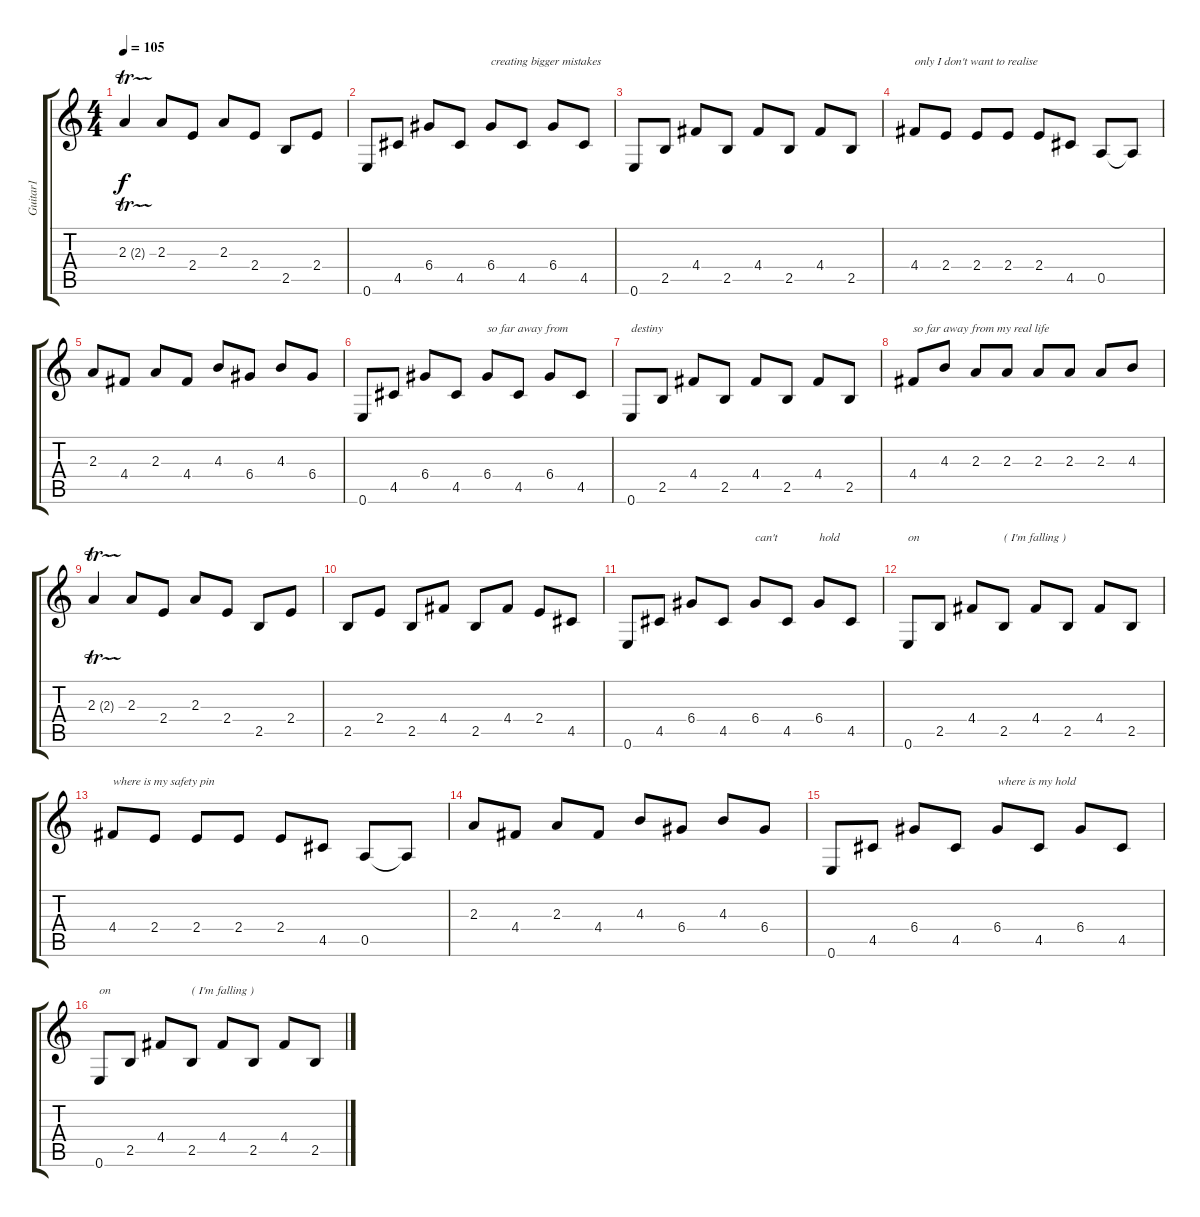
\track ("Guitar1" "Guitar1") {instrument electricguitarclean}
\staff {score tabs}
\tuning (E4 B3 G3 D3 A2 E2) {hide}
\ts (4 4)
\tempo 105
\clef g2
\ks c
2.3{tr (2 16)}.4{dy f} 2.3.8 2.4.8 2.3.8 2.4.8 2.5.8 2.4.8 |
0.6.8 4.5.8 6.4.8 4.5.8 6.4.8{txt "creating bigger mistakes"} 4.5.8 6.4.8 4.5.8 |
0.6.8 2.5.8 4.4.8 2.5.8 4.4.8 2.5.8 4.4.8 2.5.8 |
4.4.8{txt "only I don't want to realise"} 2.4.8 2.4.8 2.4.8 2.4.8 4.5.8 0.5.8 0.5{t}.8 |
2.3.8 4.4.8 2.3.8 4.4.8 4.3.8 6.4.8 4.3.8 6.4.8 |
0.6.8 4.5.8 6.4.8 4.5.8 6.4.8{txt "so far away from"} 4.5.8 6.4.8 4.5.8 |
0.6.8{txt "destiny"} 2.5.8 4.4.8 2.5.8 4.4.8 2.5.8 4.4.8 2.5.8 |
4.4.8{txt "so far away from my real life"} 4.3.8 2.3.8 2.3.8 2.3.8 2.3.8 2.3.8 4.3.8 |
2.3{tr (2 16)}.4 2.3.8 2.4.8 2.3.8 2.4.8 2.5.8 2.4.8 |
2.5.8 2.4.8 2.5.8 4.4.8 2.5.8 4.4.8 2.4.8 4.5.8 |
0.6.8 4.5.8 6.4.8 4.5.8 6.4.8{txt "can't"} 4.5.8 6.4.8{txt "hold"} 4.5.8 |
0.6.8{txt "on"} 2.5.8 4.4.8 2.5.8{txt "( I'm falling )"} 4.4.8 2.5.8 4.4.8 2.5.8 |
4.4.8{txt "where is my safety pin "} 2.4.8 2.4.8 2.4.8 2.4.8 4.5.8 0.5.8 0.5{t}.8 |
2.3.8 4.4.8 2.3.8 4.4.8 4.3.8 6.4.8 4.3.8 6.4.8 |
0.6.8 4.5.8 6.4.8 4.5.8 6.4.8{txt "where is my hold "} 4.5.8 6.4.8 4.5.8 |
0.6.8{txt "on"} 2.5.8 4.4.8 2.5.8{txt "( I'm falling )"} 4.4.8 2.5.8 4.4.8 2.5.8
